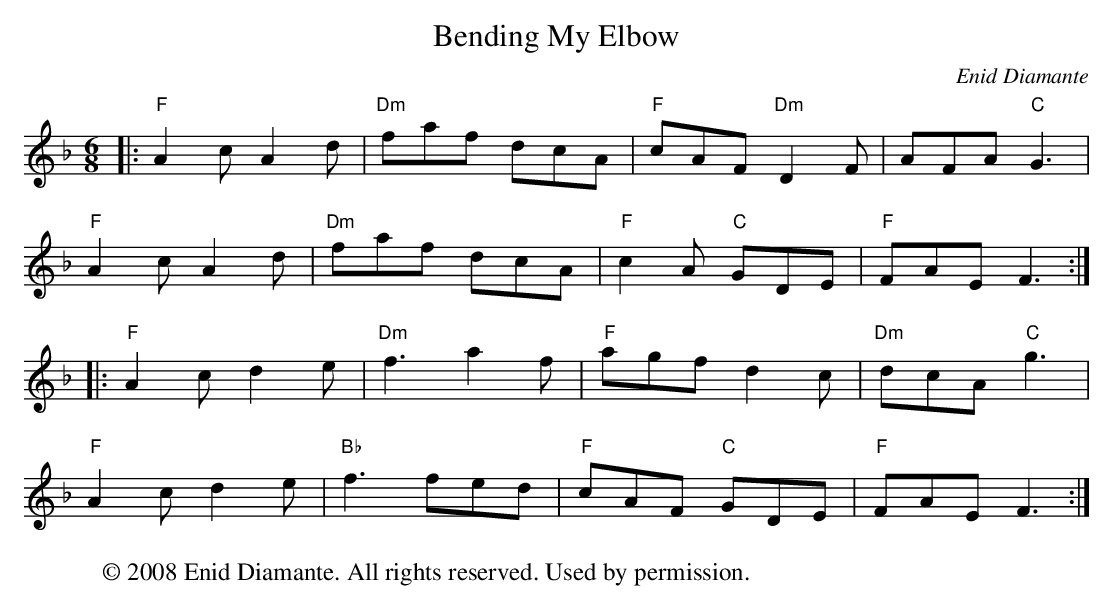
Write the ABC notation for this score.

X:1
T:Bending My Elbow
C:Enid Diamante
M:6/8
K:F
|:"F"A2c A2d|"Dm"faf dcA|"F"cAF "Dm"D2F|AFA "C"G3|
"F"A2c A2d|"Dm"faf dcA| "F"c2 A "C"GDE|"F"FAE F3:|
|:"F"A2c d2e|"Dm"f3 a2f|"F"agf d2c|"Dm"dcA "C"g3|
"F"A2c d2e| "Bb"f3 fed|"F"cAF "C"GDE|"F"FAE F3:|
W: © 2008 Enid Diamante. All rights reserved. Used by permission.
